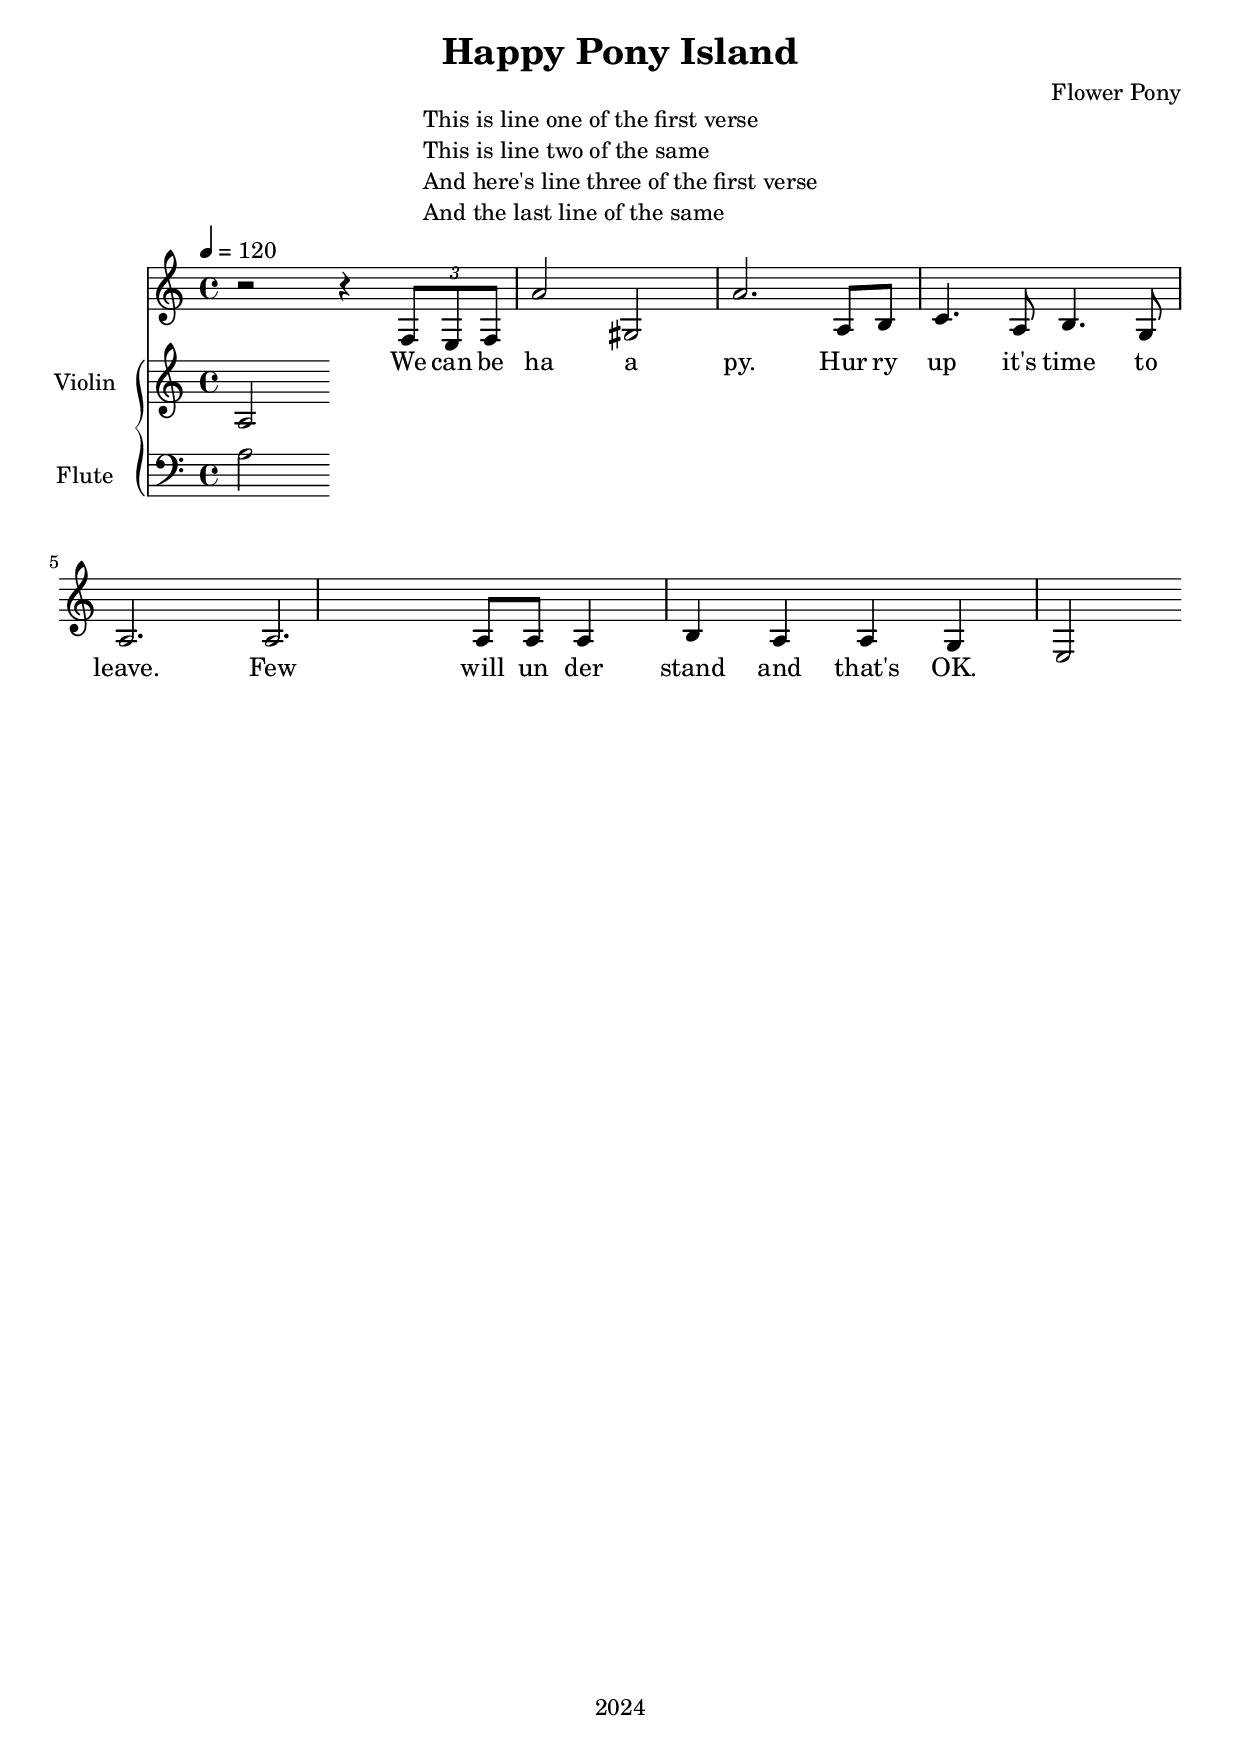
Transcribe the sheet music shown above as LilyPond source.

\version "2.21.0"

\header {
 date = "2024"
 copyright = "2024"
 title = "Happy Pony Island"
 composer = "Flower Pony"
}


\book {

\markup {
  \fill-line {
    ""
    {
      \column {
        \left-align {
          "This is line one of the first verse"
          "This is line two of the same"
          "And here's line three of the first verse"
          "And the last line of the same"
        }
      }
    }
    ""
  }
}

  \score {
  <<
    \new Staff = "singer" <<
      \new Voice = "vocal" { \time 4/4

 % Starting with rests to come in on the fourth count
  r2 r4 
  \tuplet 3/2 { f8 e8 f8 } % Triplet starting on the fourth count
  a'2 gis2 a'2.
                     a8 b8 c'4. a8 b4. g8 a2.

                     a2. a8 a8 a4 b4 a4 a4 g4 e2}
      \addlyrics { 

                    We can be ha a py.
                    Hur ry up it's time to leave.
                    Few will un der stand and that's OK. }
                            
    >>
\new PianoStaff = "piano" <<
      \new Staff = "upper" \with {
  instrumentName = "Violin "
  shortInstrumentName = ""
}
{
        \set Staff.midiInstrument = "glockenspiel"
        \tempo 4 = 120 % This sets the quarter note (crotchet) to 120 BPM

       \clef treble 
        \time 4/4 


                                        { a }
      }
      \new Staff = "lower" 
\with {
  instrumentName = "Flute "
  shortInstrumentName = ""
} { 
        \set Staff.midiInstrument = "flute"
        \tempo 4 = 120 % This sets the quarter note (crotchet) to 120 BPM

        \clef bass 
        \time 4/4 { 
          a } 
      }
    >>


  >>
  \layout { }
  \midi { }
  }
}
